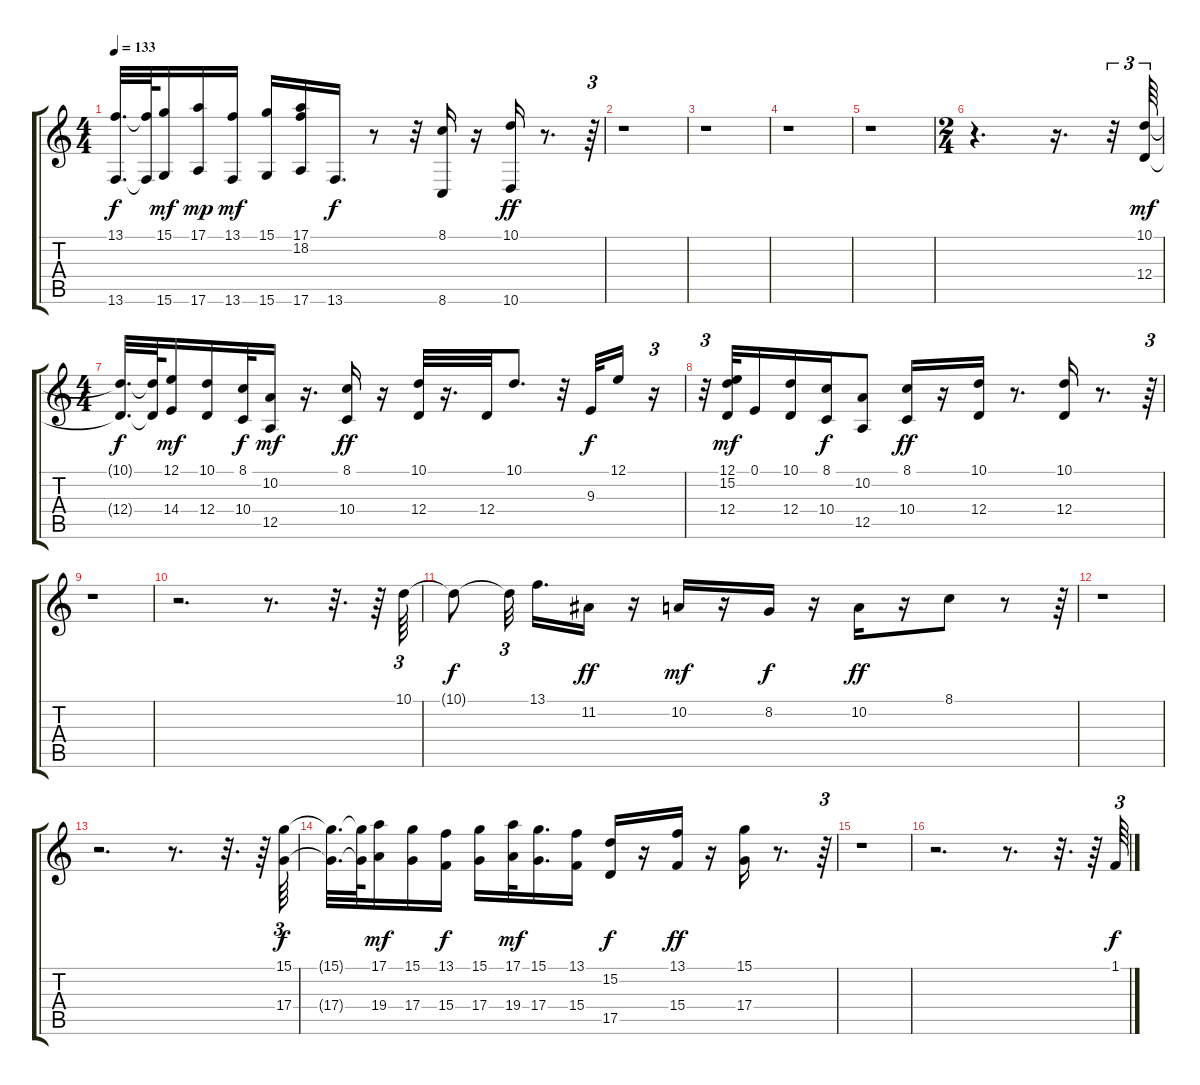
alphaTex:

\track "" {instrument stringensemble1}
\staff {score tabs}
\tuning (E4 B3 G3 D3 A2 E2) {hide}
\ts (4 4)
\tempo 133
\clef g2
\ks c
(13.1{t} 13.6{t}).32{d dy f} (13.1{t} 13.6{t}).64 (15.1 15.6).16{dy mf} (17.1 17.6).16{dy mp} (13.1 13.6).16{dy mf} (15.1 15.6).16 (17.1 18.2 17.6).16 13.6.16{d dy f} r.8 r.32 (8.1 8.6).16 r.16 (10.1 10.6).16{dy ff} r.8{d} r.64{tu (3 2)} |
r.1 |
r.1 |
r.1 |
r.1 |
\ts (2 4)
r.4{d} r.16{d} r.32{tu (3 2)} (10.1 12.4).64{tu (3 2) dy mf} |
\ts (4 4)
(10.1{t} 12.4{t}).32{d dy f} (10.1{t} 12.4{t}).64 (12.1 14.4).16{dy mf} (10.1 12.4).16 (8.1 10.4).32{dy f} (10.2 12.5).16{dy mf} r.16{d} (8.1 10.4).16{dy ff} r.16 (10.1 12.4).32 r.16{d} 12.4.32 10.1.8{d} r.32 9.3.32{dy f} 12.1.16 r.16{tu (3 2)} |
r.32{tu (3 2)} (12.1 15.2 12.4).32{dy mf} 0.1.16 (10.1 12.4).16 (8.1 10.4).16{dy f} (10.2 12.5).8 (8.1 10.4).16{dy ff} r.16 (10.1 12.4).16 r.8{d} (10.1 12.4).16 r.8{d} r.64{tu (3 2)} |
r.1 |
r.2{d} r.8{d} r.32{d} r.64 10.1.64{tu (3 2)} |
10.1{t}.8{dy f} 10.1{t}.32{tu (3 2) beam splitsecondary} 13.1.16{d} 11.2.16{dy ff} r.16 10.2.16{dy mf} r.16 8.2.16{dy f} r.16 10.2.16{dy ff} r.16 8.1.8 r.8 r.64{tu (3 2)} |
r.1 |
r.2{d txt ""} r.8{d} r.32{d} r.64 (15.1 17.4).64{tu (3 2) dy f} |
(15.1{t} 17.4{t}).32{d} (15.1{t} 17.4{t}).64 (17.1 19.4).16{dy mf} (15.1 17.4).16 (13.1 15.4).16{dy f} (15.1 17.4).16 (17.1 19.4).32{dy mf} (15.1 17.4).16{d} (13.1 15.4).16 (15.2 17.5).16{dy f} r.16 (13.1 15.4).16{dy ff} r.16 (15.1 17.4).16 r.8{d} r.64{tu (3 2)} |
r.1 |
r.2{d} r.8{d} r.32{d} r.64 1.1.64{tu (3 2) dy f}
